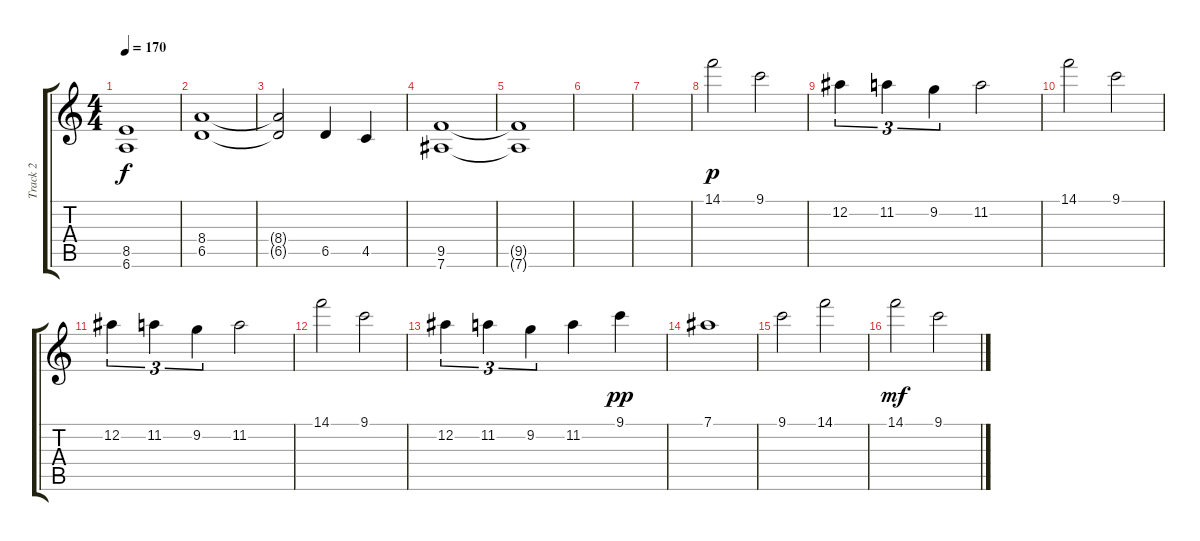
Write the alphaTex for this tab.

\track ("Track 2" "Track 2") {instrument overdrivenguitar}
\staff {score tabs}
\tuning (Eb4 Bb3 Gb3 Db3 Ab2 Eb2) {hide}
\ts (4 4)
\tempo 170
\clef g2
\ks c
(8.5{t} 6.6{t}).1{dy f} |
(8.4 6.5).1 |
(8.4{t} 6.5{t}).2 6.5.4 4.5.4 |
(9.5 7.6).1 |
(9.5{t} 7.6{t}).1 |
|
|
14.1.2{dy p} 9.1.2 |
12.2.4{tu (3 2)} 11.2.4{tu (3 2)} 9.2.4{tu (3 2)} 11.2.2 |
14.1.2 9.1.2 |
12.2.4{tu (3 2)} 11.2.4{tu (3 2)} 9.2.4{tu (3 2)} 11.2.2 |
14.1.2 9.1.2 |
12.2.4{tu (3 2)} 11.2.4{tu (3 2)} 9.2.4{tu (3 2)} 11.2.4 9.1.4{dy pp} |
7.1.1 |
9.1.2 14.1.2 |
14.1.2{dy mf} 9.1.2
